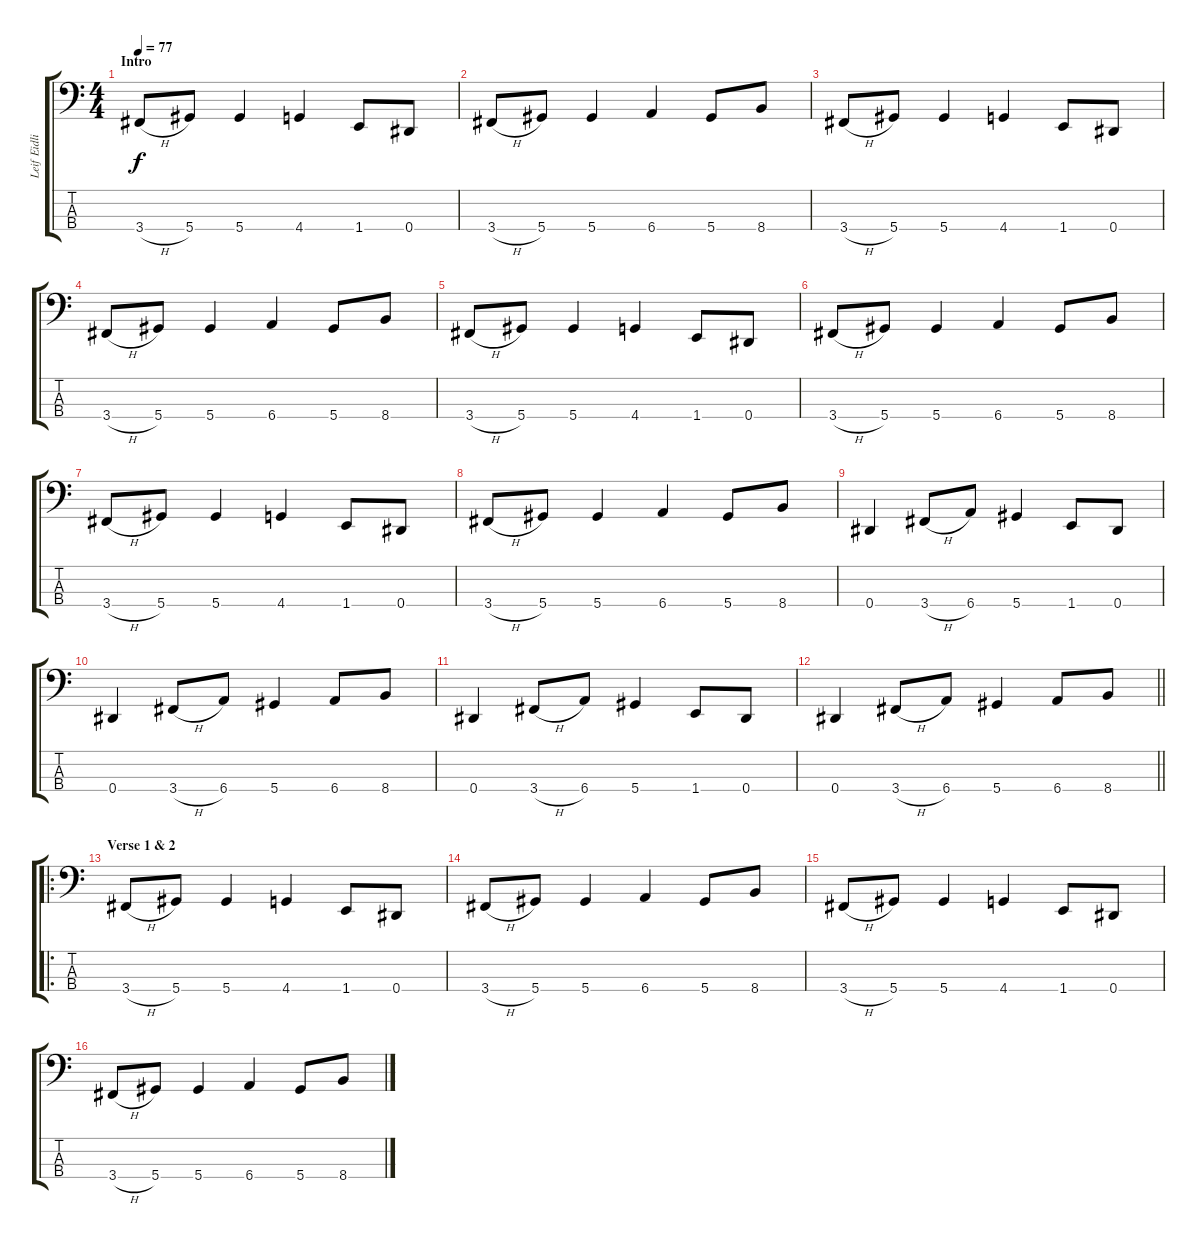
\track ("Leif Eidling" "Leif Eidli") {instrument electricbassfinger}
\staff {score tabs}
\tuning (Gb2 Db2 Ab1 Eb1) {hide}
\ts (4 4)
\section ("" "Intro")
\tempo 77
\clef f4
\ks c
3.4{h}.8{dy f instrument electricbassfinger} 5.4.8 5.4.4 4.4.4 1.4.8 0.4.8 |
3.4{h}.8 5.4.8 5.4.4 6.4.4 5.4.8 8.4.8 |
3.4{h}.8 5.4.8 5.4.4 4.4.4 1.4.8 0.4.8 |
3.4{h}.8 5.4.8 5.4.4 6.4.4 5.4.8 8.4.8 |
3.4{h}.8 5.4.8 5.4.4 4.4.4 1.4.8 0.4.8 |
3.4{h}.8 5.4.8 5.4.4 6.4.4 5.4.8 8.4.8 |
3.4{h}.8 5.4.8 5.4.4 4.4.4 1.4.8 0.4.8 |
3.4{h}.8 5.4.8 5.4.4 6.4.4 5.4.8 8.4.8 |
0.4.4 3.4{h}.8 6.4.8 5.4.4 1.4.8 0.4.8 |
0.4.4 3.4{h}.8 6.4.8 5.4.4 6.4.8 8.4.8 |
0.4.4 3.4{h}.8 6.4.8 5.4.4 1.4.8 0.4.8 |
\barLineRight lightlight
0.4.4 3.4{h}.8 6.4.8 5.4.4 6.4.8 8.4.8 |
\ro
\section ("" "Verse 1 & 2")
3.4{h}.8 5.4.8 5.4.4 4.4.4 1.4.8 0.4.8 |
3.4{h}.8 5.4.8 5.4.4 6.4.4 5.4.8 8.4.8 |
3.4{h}.8 5.4.8 5.4.4 4.4.4 1.4.8 0.4.8 |
3.4{h}.8 5.4.8 5.4.4 6.4.4 5.4.8 8.4.8
